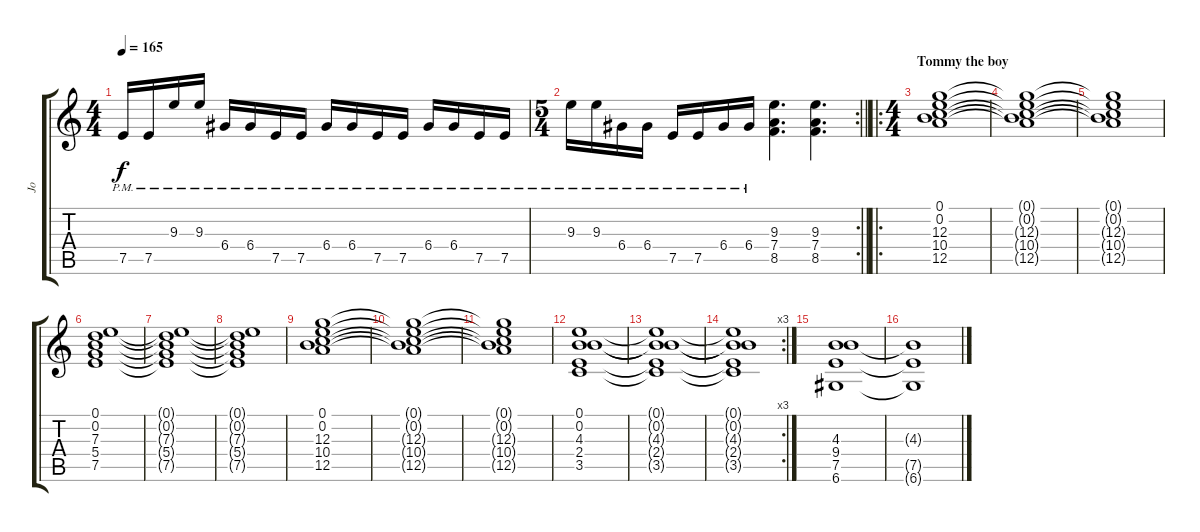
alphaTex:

\track ("Jo" "Jo") {instrument electricguitarjazz}
\staff {score tabs}
\tuning (E4 B3 G3 D3 A2 D2) {hide}
\ts (4 4)
\tempo 165
\clef g2
\ks c
7.5{pm}.16{dy f} 7.5{pm}.16 9.3{pm}.16 9.3{pm}.16 6.4{pm}.16 6.4{pm}.16 7.5{pm}.16 7.5{pm}.16 6.4{pm}.16 6.4{pm}.16 7.5{pm}.16 7.5{pm}.16 6.4{pm}.16 6.4{pm}.16 7.5{pm}.16 7.5{pm}.16 |
\rc 2
\ts (5 4)
\barLineRight lightlight
9.3{pm}.16 9.3{pm}.16 6.4{pm}.16 6.4{pm}.16 7.5{pm}.16 7.5{pm}.16 6.4{pm}.16 6.4{pm}.16 (9.3 7.4 8.5).4{d} (9.3 7.4 8.5).4{d} |
\ro
\ts (4 4)
\section ("" "Tommy the boy")
(0.1 0.2 12.3 10.4 12.5).1{instrument electricguitarjazz} |
(0.1{t} 0.2{t} 12.3{t} 10.4{t} 12.5{t}).1 |
(0.1{t} 0.2{t} 12.3{t} 10.4{t} 12.5{t}).1 |
(0.1 0.2 7.3 5.4 7.5).1 |
(0.1{t} 0.2{t} 7.3{t} 5.4{t} 7.5{t}).1 |
(0.1{t} 0.2{t} 7.3{t} 5.4{t} 7.5{t}).1 |
(0.1 0.2 12.3 10.4 12.5).1 |
(0.1{t} 0.2{t} 12.3{t} 10.4{t} 12.5{t}).1 |
(0.1{t} 0.2{t} 12.3{t} 10.4{t} 12.5{t}).1 |
(0.1 0.2 4.3 2.4 3.5).1 |
(0.1{t} 0.2{t} 4.3{t} 2.4{t} 3.5{t}).1 |
\rc 3
(0.1{t} 0.2{t} 4.3{t} 2.4{t} 3.5{t}).1 |
(4.3 9.4 7.5 6.6).1 |
(4.3{t} 7.5{t} 6.6{t}).1
